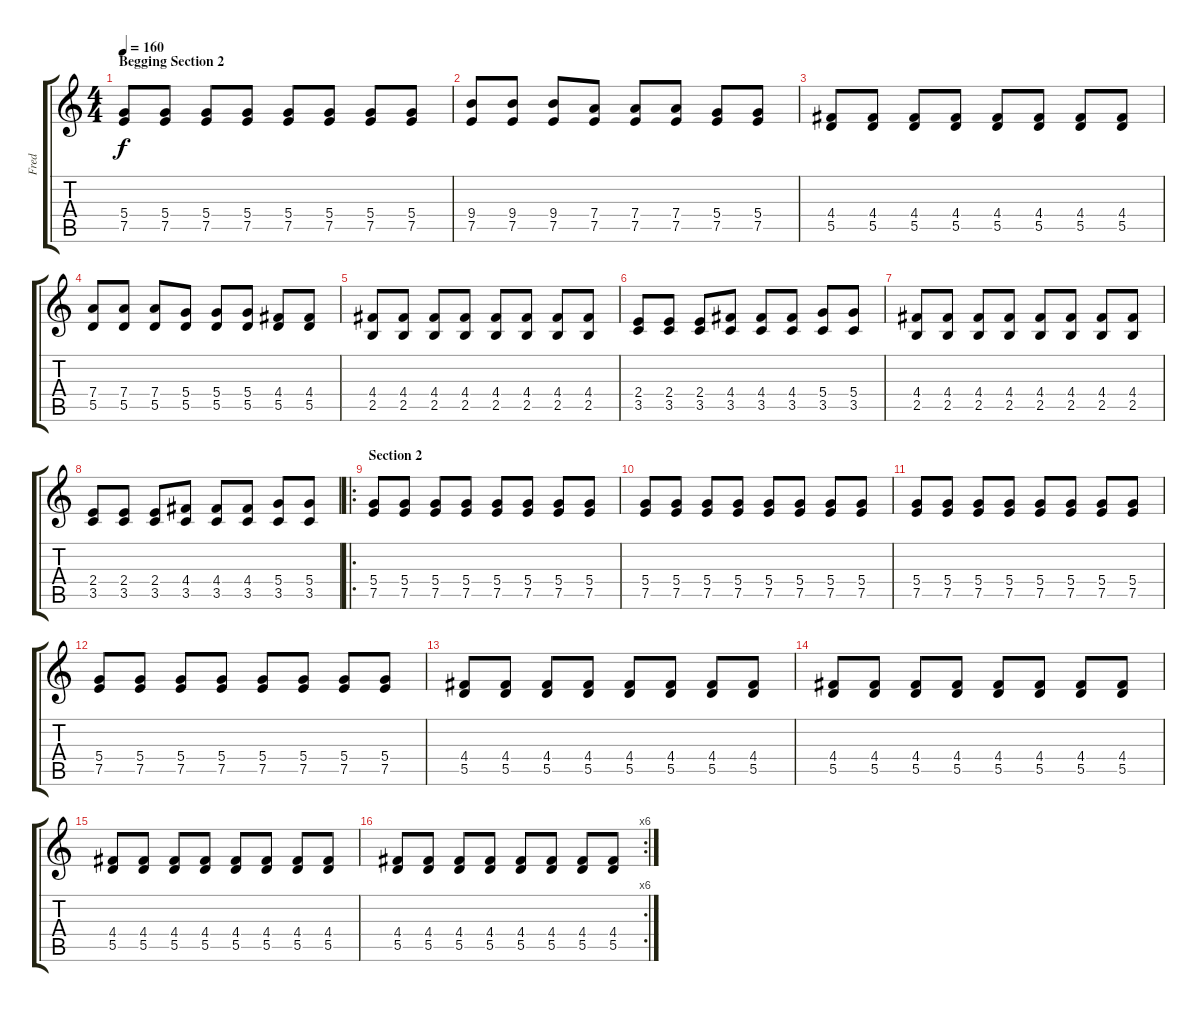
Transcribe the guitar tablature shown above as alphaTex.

\track ("Fred" "Fred") {instrument acousticguitarnylon}
\staff {score tabs}
\tuning (E4 B3 G3 D3 A2 E2) {hide}
\ts (4 4)
\section ("" "Begging Section 2")
\tempo 160
\clef g2
\ks c
(5.4 7.5).8{dy f} (5.4 7.5).8 (5.4 7.5).8 (5.4 7.5).8 (5.4 7.5).8 (5.4 7.5).8 (5.4 7.5).8 (5.4 7.5).8 |
(9.4 7.5).8 (9.4 7.5).8 (9.4 7.5).8 (7.4 7.5).8 (7.4 7.5).8 (7.4 7.5).8 (5.4 7.5).8 (5.4 7.5).8 |
(4.4 5.5).8 (4.4 5.5).8 (4.4 5.5).8 (4.4 5.5).8 (4.4 5.5).8 (4.4 5.5).8 (4.4 5.5).8 (4.4 5.5).8 |
(7.4 5.5).8 (7.4 5.5).8 (7.4 5.5).8 (5.4 5.5).8 (5.4 5.5).8 (5.4 5.5).8 (4.4 5.5).8 (4.4 5.5).8 |
(4.4 2.5).8 (4.4 2.5).8 (4.4 2.5).8 (4.4 2.5).8 (4.4 2.5).8 (4.4 2.5).8 (4.4 2.5).8 (4.4 2.5).8 |
(2.4 3.5).8 (2.4 3.5).8 (2.4 3.5).8 (4.4 3.5).8 (4.4 3.5).8 (4.4 3.5).8 (5.4 3.5).8 (5.4 3.5).8 |
(4.4 2.5).8 (4.4 2.5).8 (4.4 2.5).8 (4.4 2.5).8 (4.4 2.5).8 (4.4 2.5).8 (4.4 2.5).8 (4.4 2.5).8 |
(2.4 3.5).8 (2.4 3.5).8 (2.4 3.5).8 (4.4 3.5).8 (4.4 3.5).8 (4.4 3.5).8 (5.4 3.5).8 (5.4 3.5).8 |
\ro
\section ("" "Section 2")
(5.4 7.5).8 (5.4 7.5).8 (5.4 7.5).8 (5.4 7.5).8 (5.4 7.5).8 (5.4 7.5).8 (5.4 7.5).8 (5.4 7.5).8 |
(5.4 7.5).8 (5.4 7.5).8 (5.4 7.5).8 (5.4 7.5).8 (5.4 7.5).8 (5.4 7.5).8 (5.4 7.5).8 (5.4 7.5).8 |
(5.4 7.5).8 (5.4 7.5).8 (5.4 7.5).8 (5.4 7.5).8 (5.4 7.5).8 (5.4 7.5).8 (5.4 7.5).8 (5.4 7.5).8 |
(5.4 7.5).8 (5.4 7.5).8 (5.4 7.5).8 (5.4 7.5).8 (5.4 7.5).8 (5.4 7.5).8 (5.4 7.5).8 (5.4 7.5).8 |
(4.4 5.5).8 (4.4 5.5).8 (4.4 5.5).8 (4.4 5.5).8 (4.4 5.5).8 (4.4 5.5).8 (4.4 5.5).8 (4.4 5.5).8 |
(4.4 5.5).8 (4.4 5.5).8 (4.4 5.5).8 (4.4 5.5).8 (4.4 5.5).8 (4.4 5.5).8 (4.4 5.5).8 (4.4 5.5).8 |
(4.4 5.5).8 (4.4 5.5).8 (4.4 5.5).8 (4.4 5.5).8 (4.4 5.5).8 (4.4 5.5).8 (4.4 5.5).8 (4.4 5.5).8 |
\rc 6
(4.4 5.5).8 (4.4 5.5).8 (4.4 5.5).8 (4.4 5.5).8 (4.4 5.5).8 (4.4 5.5).8 (4.4 5.5).8 (4.4 5.5).8
